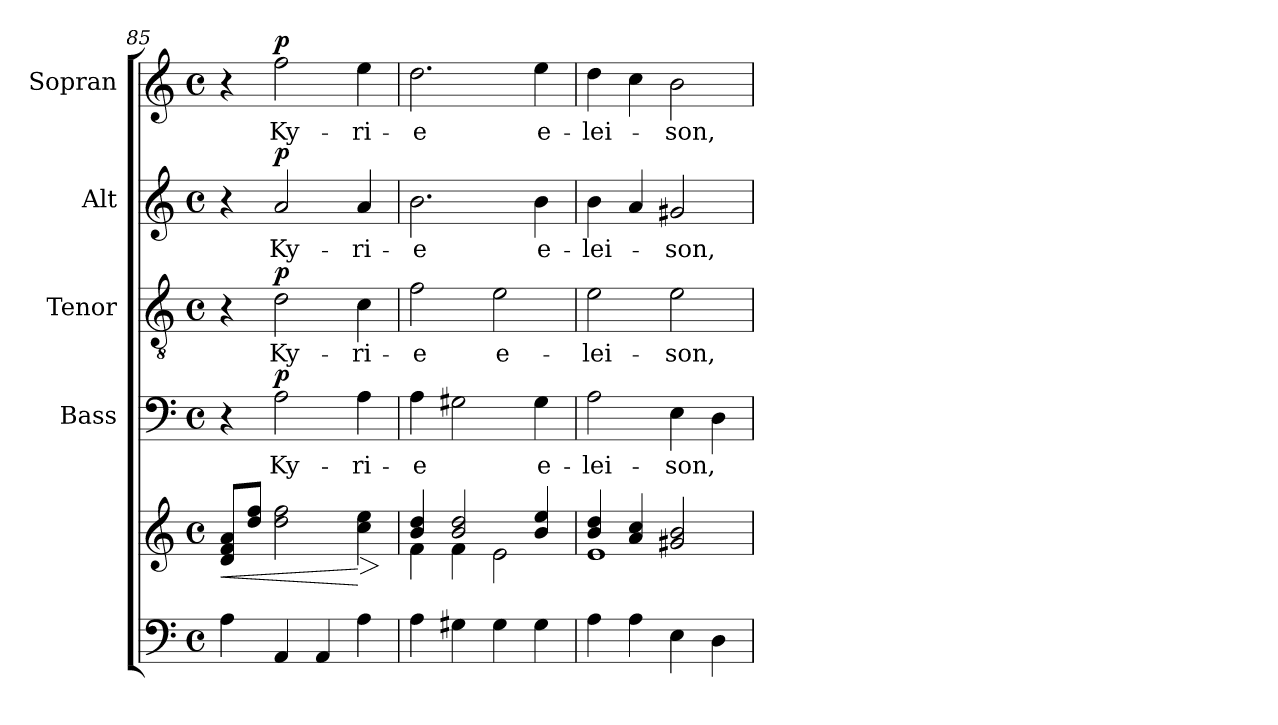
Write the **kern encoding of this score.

**kern	**kern	**dynam	**kern	**text	**dynam	**kern	**text	**dynam	**kern	**text	**dynam	**kern	**text	**dynam
*part5	*part5	*part5	*part4	*part4	*part4	*part3	*part3	*part3	*part2	*part2	*part2	*part1	*part1	*part1
*staff6	*staff5	*staff5/6	*staff4	*staff4	*staff4	*staff3	*staff3	*staff3	*staff2	*staff2	*staff2	*staff1	*staff1	*staff1
*	*	*	*I"Bass	*	*	*I"Tenor	*	*	*I"Alt	*	*	*I"Sopran	*	*
*	*	*	*I'B.	*	*	*I'T.	*	*	*I'A.	*	*	*I'S.	*	*
*clefF4	*clefG2	*	*clefF4	*	*	*clefGv2	*	*	*clefG2	*	*	*clefG2	*	*
*k[]	*k[]	*	*k[]	*	*	*k[]	*	*	*k[]	*	*	*k[]	*	*
*C:	*C:	*	*C:	*	*	*C:	*	*	*C:	*	*	*C:	*	*
*M4/4	*M4/4	*	*M4/4	*	*	*M4/4	*	*	*M4/4	*	*	*M4/4	*	*
*met(c)	*met(c)	*	*met(c)	*	*	*met(c)	*	*	*met(c)	*	*	*met(c)	*	*
=85	=85	=85	=85	=85	=85	=85	=85	=85	=85	=85	=85	=85	=85	=85
!	!	!LO:HP:b	!	!	!	!	!	!	!	!	!	!	!	!
4A\	8d/ 8f/ 8a/L	<	4r	.	.	4r	.	.	4r	.	.	4r	.	.
.	8dd/ 8ff/J	.	.	.	.	.	.	.	.	.	.	.	.	.
!	!	!	!	!LO:LY:b	!LO:DY:a	!	!LO:LY:b	!LO:DY:a	!	!LO:LY:b	!LO:DY:a	!	!LO:LY:b	!LO:DY:a
4AA/	2dd\ 2ff\	.	2A\	Ky-	p	2d\	Ky-	p	2a/	Ky-	p	2ff\	Ky-	p
4AA/	.	.	.	.	.	.	.	.	.	.	.	.	.	.
!	!	!LO:HP:n=1:b	!	!LO:LY:b	!	!	!LO:LY:b	!	!	!LO:LY:b	!	!	!LO:LY:b	!
4A\	4cc\ 4ee\	[ >	4A\	-ri-	.	4c\	-ri-	.	4a/	-ri-	.	4ee\	-ri-	.
.	.	]	.	.	.	.	.	.	.	.	.	.	.	.
!!LO:LB:g=z
=86	=86	=86	=86	=86	=86	=86	=86	=86	=86	=86	=86	=86	=86	=86
*	*^	*	*	*	*	*	*	*	*	*	*	*	*	*
!	!	!	!	!	!LO:LY:b	!	!	!LO:LY:b	!	!	!LO:LY:b	!	!	!LO:LY:b	!
4A\	4b/ 4dd/	4f\	.	4A\	-e	.	2f\	-e	.	2.b\	-e	.	2.dd\	-e	.
4G#X\	2b/ 2dd/	4f\	.	2G#X\	.	.	.	.	.	.	.	.	.	.	.
!	!	!	!	!	!	!	!	!LO:LY:b	!	!	!	!	!	!	!
4G#\	.	2e\	.	.	.	.	2e\	e-	.	.	.	.	.	.	.
!	!	!	!	!	!LO:LY:b	!	!	!	!	!	!LO:LY:b	!	!	!LO:LY:b	!
4G#\	4b/ 4ee/	.	.	4G#\	e-	.	.	.	.	4b\	e-	.	4ee\	e-	.
=87	=87	=87	=87	=87	=87	=87	=87	=87	=87	=87	=87	=87	=87	=87	=87
!	!	!	!	!	!LO:LY:b	!	!	!LO:LY:b	!	!	!LO:LY:b	!	!	!LO:LY:b	!
4A\	4b/ 4dd/	1e	.	2A\	-lei-	.	2e\	-lei-	.	4b\	-lei-	.	4dd\	-lei-	.
4A\	4a/ 4cc/	.	.	.	.	.	.	.	.	4a/	.	.	4cc\	.	.
!	!	!	!	!	!LO:LY:b	!	!	!LO:LY:b	!	!	!LO:LY:b	!	!	!LO:LY:b	!
4E\	2g#X/ 2b/	.	.	4E\	-son,	.	2e\	-son,	.	2g#X/	-son,	.	2b\	-son,	.
4D\	.	.	.	4D\	.	.	.	.	.	.	.	.	.	.	.
*	*v	*v	*	*	*	*	*	*	*	*	*	*	*	*	*
=	=	=	=	=	=	=	=	=	=	=	=	=	=	=
*-	*-	*-	*-	*-	*-	*-	*-	*-	*-	*-	*-	*-	*-	*-
